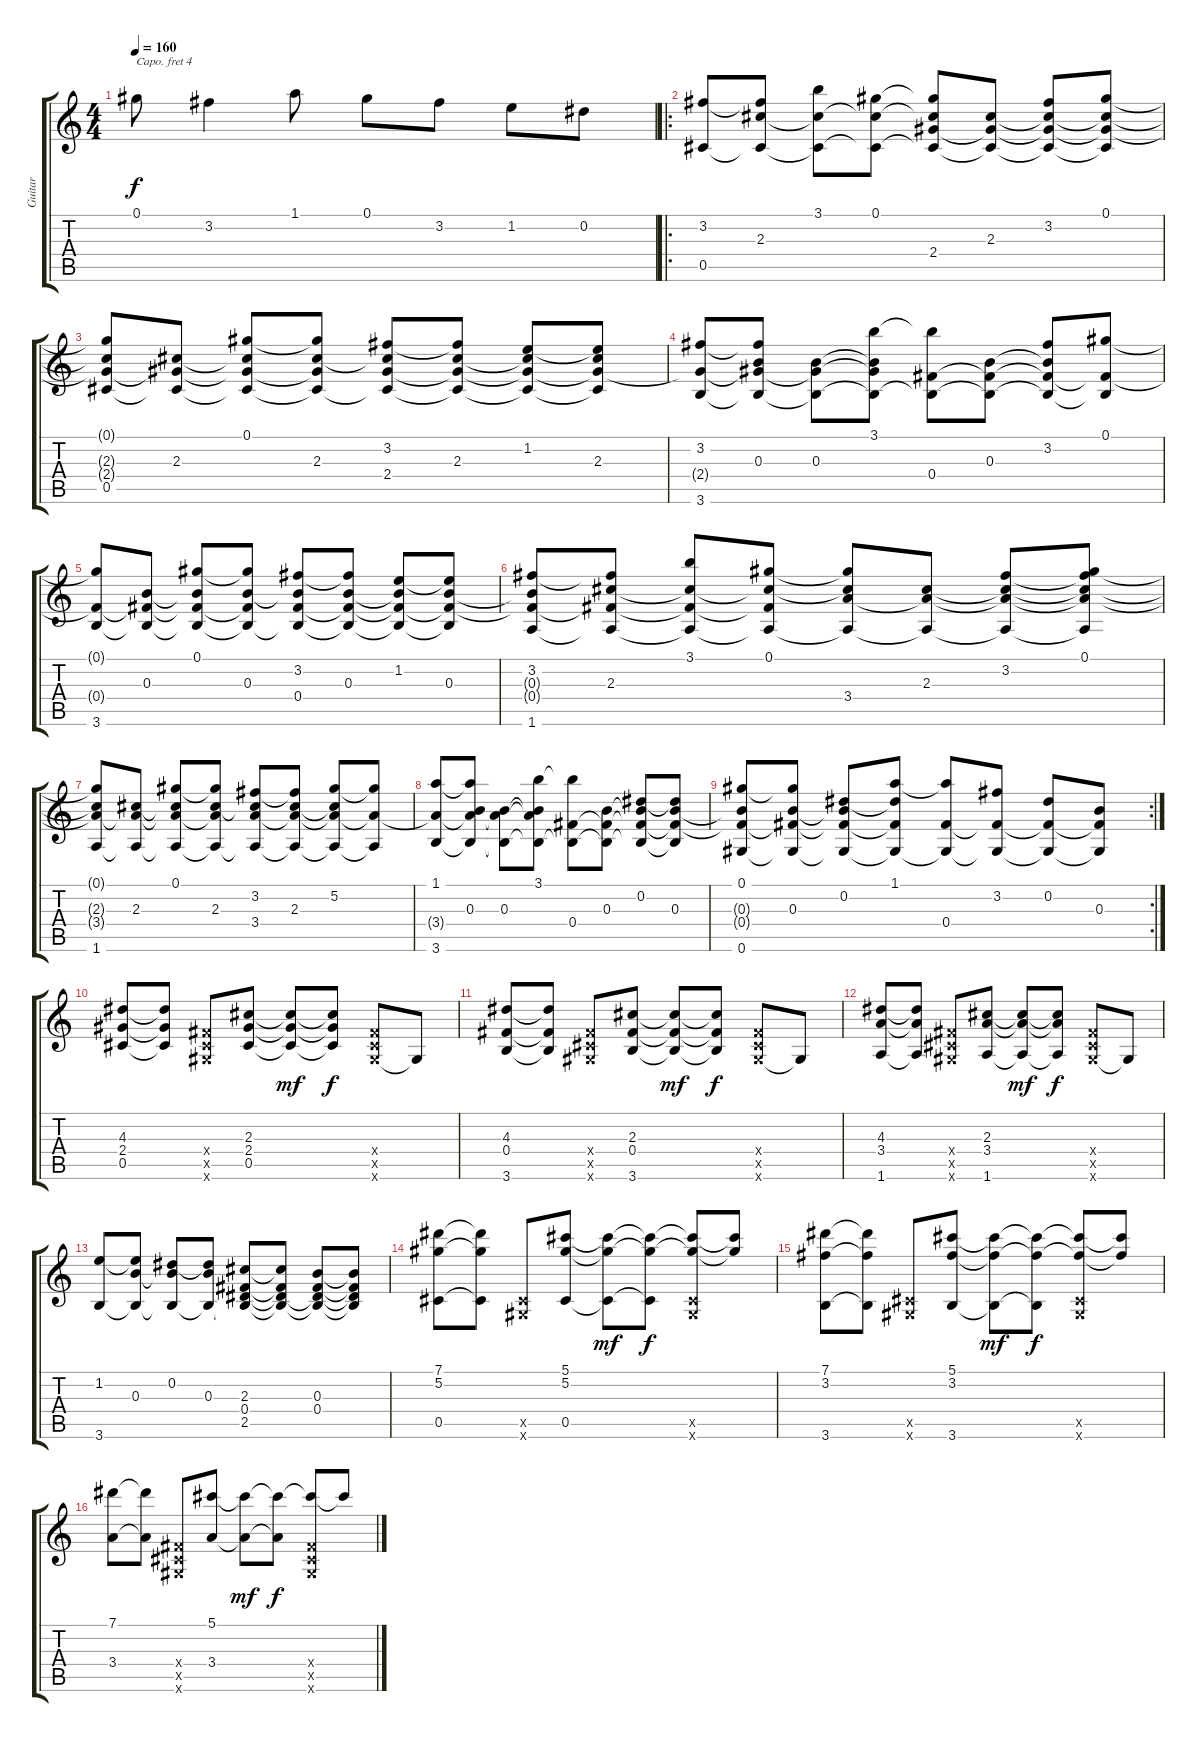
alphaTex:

\track ("Guitar" "Guitar") {instrument acousticguitarsteel}
\staff {score tabs}
\capo 4
\tuning (E4 B3 G3 D3 A2 E2) {hide}
\ts (4 4)
\tempo 160
\clef g2
\ks c
0.1{t}.8{dy f} 3.2.4 1.1.8 0.1.8 3.2.8 1.2.8 0.2.8 |
\ro
(3.2 0.5).8 (3.2{t} 2.3 0.5{t}).8 (3.1 2.3{t} 0.5{t}).8 (0.1 2.3{t} 0.5{t}).8 (0.1{t} 2.3{t} 2.4 0.5{t}).8 (2.3 2.4{t} 0.5{t}).8 (3.2 2.3{t} 2.4{t} 0.5{t}).8 (0.1 2.3{t} 2.4{t} 0.5{t}).8 |
(0.1{t} 2.3{t} 2.4{t} 0.5).8 (2.3 2.4{t} 0.5{t}).8 (0.1 2.3{t} 2.4{t} 0.5{t}).8 (0.1{t} 2.3 2.4{t} 0.5{t}).8 (3.2 2.3{t} 2.4 0.5{t}).8 (3.2{t} 2.3 2.4{t} 0.5{t}).8 (1.2 2.3{t} 2.4{t} 0.5{t}).8 (1.2{t} 2.3 2.4{t} 0.5{t}).8 |
(3.2 2.4{t} 3.6).8 (3.2{t} 0.3 2.4{t} 3.6{t}).8 (0.3 2.4{t} 3.6{t}).8 (3.1 0.3{t} 2.4{t} 3.6{t}).8 (3.1{t} 0.4 3.6{t}).8 (0.3 0.4{t} 3.6{t}).8 (3.2 0.3{t} 0.4{t} 3.6{t}).8 (0.1 0.4{t} 3.6{t}).8 |
(0.1{t} 0.4{t} 3.6).8 (0.3 0.4{t} 3.6{t}).8 (0.1 0.3{t} 0.4{t} 3.6{t}).8 (0.1{t} 0.3 0.4{t} 3.6{t}).8 (3.2 0.3{t} 0.4 3.6{t}).8 (3.2{t} 0.3 0.4{t} 3.6{t}).8 (1.2 0.3{t} 0.4{t} 3.6{t}).8 (1.2{t} 0.3 0.4{t} 3.6{t}).8 |
(3.2 0.3{t} 0.4{t} 1.6).8 (3.2{t} 2.3 0.4{t} 1.6{t}).8 (3.1 2.3{t} 0.4{t} 1.6{t}).8 (0.1 2.3{t} 0.4{t} 1.6{t}).8 (0.1{t} 2.3{t} 3.4 1.6{t}).8 (2.3 3.4{t} 1.6{t}).8 (3.2 2.3{t} 3.4{t} 1.6{t}).8 (0.1 3.2{t} 2.3{t} 3.4{t} 1.6{t}).8 |
(0.1{t} 2.3{t} 3.4{t} 1.6).8 (2.3 3.4{t} 1.6{t}).8 (0.1 2.3{t} 3.4{t} 1.6{t}).8 (0.1{t} 2.3 3.4{t} 1.6{t}).8 (3.2 2.3{t} 3.4 1.6{t}).8 (3.2{t} 2.3 3.4{t} 1.6{t}).8 (5.2 2.3{t} 3.4{t} 1.6{t}).8 (5.2{t} 3.4{t} 1.6{t}).8 |
(1.1 3.4{t} 3.6).8 (1.1{t} 0.3 3.4{t} 3.6{t}).8 (0.3 3.4{t} 3.6{t}).8 (3.1 0.3{t} 3.4{t} 3.6{t}).8 (3.1{t} 0.4 3.6{t}).8 (0.3 0.4{t} 3.6{t}).8 (0.2 0.3{t} 0.4{t} 3.6{t}).8 (0.2{t} 0.3 0.4{t} 3.6{t}).8 |
\rc 2
(0.1 0.3{t} 0.4{t} 0.6).8 (0.1{t} 0.3 0.4{t} 0.6{t}).8 (0.2 0.3{t} 0.4{t} 0.6{t}).8 (1.1 0.2{t} 0.4{t} 0.6{t}).8 (1.1{t} 0.4 0.6{t}).8 (3.2 0.4{t} 0.6{t}).8 (0.2 0.4{t} 0.6{t}).8 (0.3 0.4{t} 0.6{t}).8 |
(4.3 2.4 0.5).8 (4.3{t} 2.4{t} 0.5{t}).8 (0.4{x} 0.5{x} 0.6{x}).8 (2.3 2.4 0.5).8 (2.3{t} 2.4{t} 0.5{t}).8{dy mf} (2.3{t} 2.4{t} 0.5{t}).8{dy f} (0.4{x} 0.5{x} 0.6{x}).8 0.6{t}.8 |
(4.3 0.4 3.6).8 (4.3{t} 0.4{t} 3.6{t}).8 (0.4{x} 0.5{x} 0.6{x}).8 (2.3 0.4 3.6).8 (2.3{t} 0.4{t} 3.6{t}).8{dy mf} (2.3{t} 0.4{t} 3.6{t}).8{dy f} (0.4{x} 0.5{x} 0.6{x}).8 0.6{t}.8 |
(4.3 3.4 1.6).8 (4.3{t} 3.4{t} 1.6{t}).8 (0.4{x} 0.5{x} 0.6{x}).8 (2.3 3.4 1.6).8 (2.3{t} 3.4{t} 1.6{t}).8{dy mf} (2.3{t} 3.4{t} 1.6{t}).8{dy f} (0.4{x} 0.5{x} 0.6{x}).8 0.6{t}.8 |
(1.2 3.6).8 (1.2{t} 0.3 3.6{t}).8 (0.2 0.3{t} 3.6{t}).8 (0.2{t} 0.3 3.6{t}).8 (2.3 0.4 2.5 3.6{t}).8 (2.3{t} 0.4{t} 2.5{t} 3.6{t}).8 (0.3 0.4 2.5{t} 3.6{t}).8 (0.3{t} 0.4{t} 2.5{t} 3.6{t}).8 |
(7.1 5.2 0.5).8 (7.1{t} 5.2{t} 0.5{t}).8 (0.5{x} 0.6{x}).8 (5.1 5.2 0.5).8 (5.1{t} 5.2{t} 0.5{t}).8{dy mf} (5.1{t} 5.2{t} 0.5{t}).8{dy f} (5.1{t} 5.2{t} 0.5{x} 0.6{x}).8 (5.1{t} 5.2{t}).8 |
(7.1 3.2 3.6).8 (7.1{t} 3.2{t} 3.6{t}).8 (0.5{x} 0.6{x}).8 (5.1 3.2 3.6).8 (5.1{t} 3.2{t} 3.6{t}).8{dy mf} (5.1{t} 3.2{t} 3.6{t}).8{dy f} (5.1{t} 3.2{t} 0.5{x} 0.6{x}).8 (5.1{t} 3.2{t}).8 |
(7.1 3.4).8 (7.1{t} 3.4{t}).8 (0.4{x} 0.5{x} 0.6{x}).8 (5.1 3.4).8 (5.1{t} 3.4{t}).8{dy mf} (5.1{t} 3.4{t}).8{dy f} (5.1{t} 0.4{x} 0.5{x} 0.6{x}).8 5.1{t}.8
